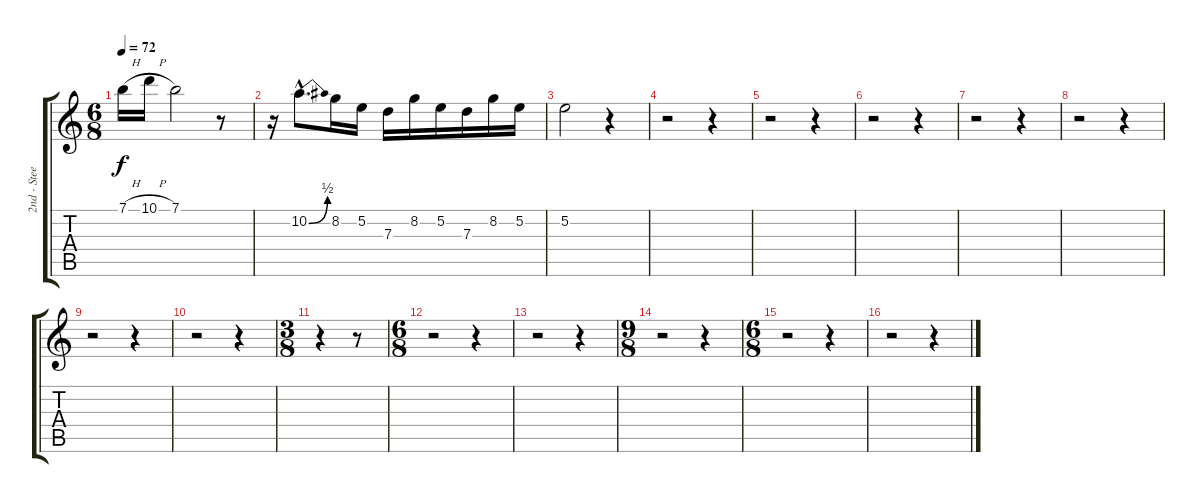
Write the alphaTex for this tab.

\track ("2nd - Steel Guitar" "2nd - Stee") {instrument acousticguitarsteel}
\staff {score tabs}
\tuning (E4 B3 G3 D3 A2 E2) {hide}
\ts (6 8)
\tempo 72
\clef g2
\ks c
7.1{h}.16{dy f} 10.1{h}.16 7.1.2 r.8 |
r.16 10.2{be (bend 0 0 60 2) hac}.8{d} 8.2.16 5.2.16 7.3.16 8.2.16 5.2.16 7.3.16 8.2.16 5.2.16 |
5.2.2 r.4 |
r.2 r.4 |
r.2 r.4 |
r.2 r.4 |
r.2 r.4 |
r.2 r.4 |
r.2 r.4 |
r.2 r.4 |
\ts (3 8)
r.4 r.8 |
\ts (6 8)
r.2 r.4 |
r.2 r.4 |
\ts (9 8)
r.2 r.4 |
\ts (6 8)
r.2 r.4 |
r.2 r.4
